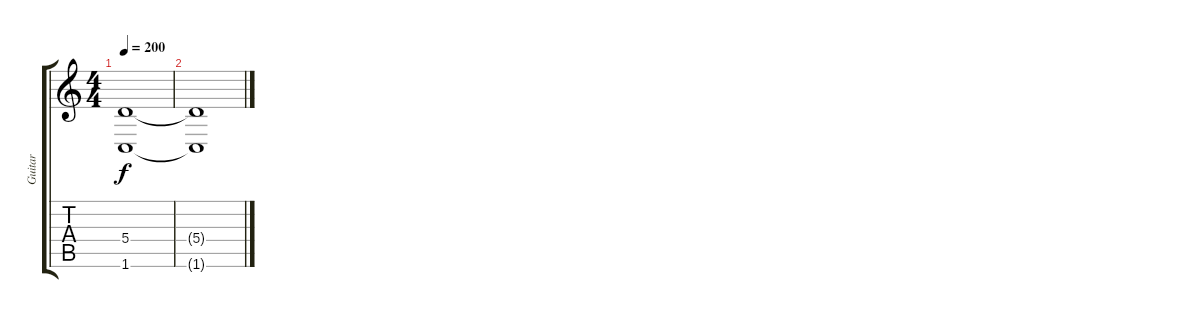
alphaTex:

\track ("Guitar " "Guitar ") {instrument distortionguitar}
\staff {score tabs}
\tuning (B3 Gb3 D3 A2 E2 B1) {hide}
\ts (4 4)
\tempo 200
\clef g2
\ks c
(5.4{t} 1.6{t}).1{dy f} |
(5.4{t} 1.6{t}).1
